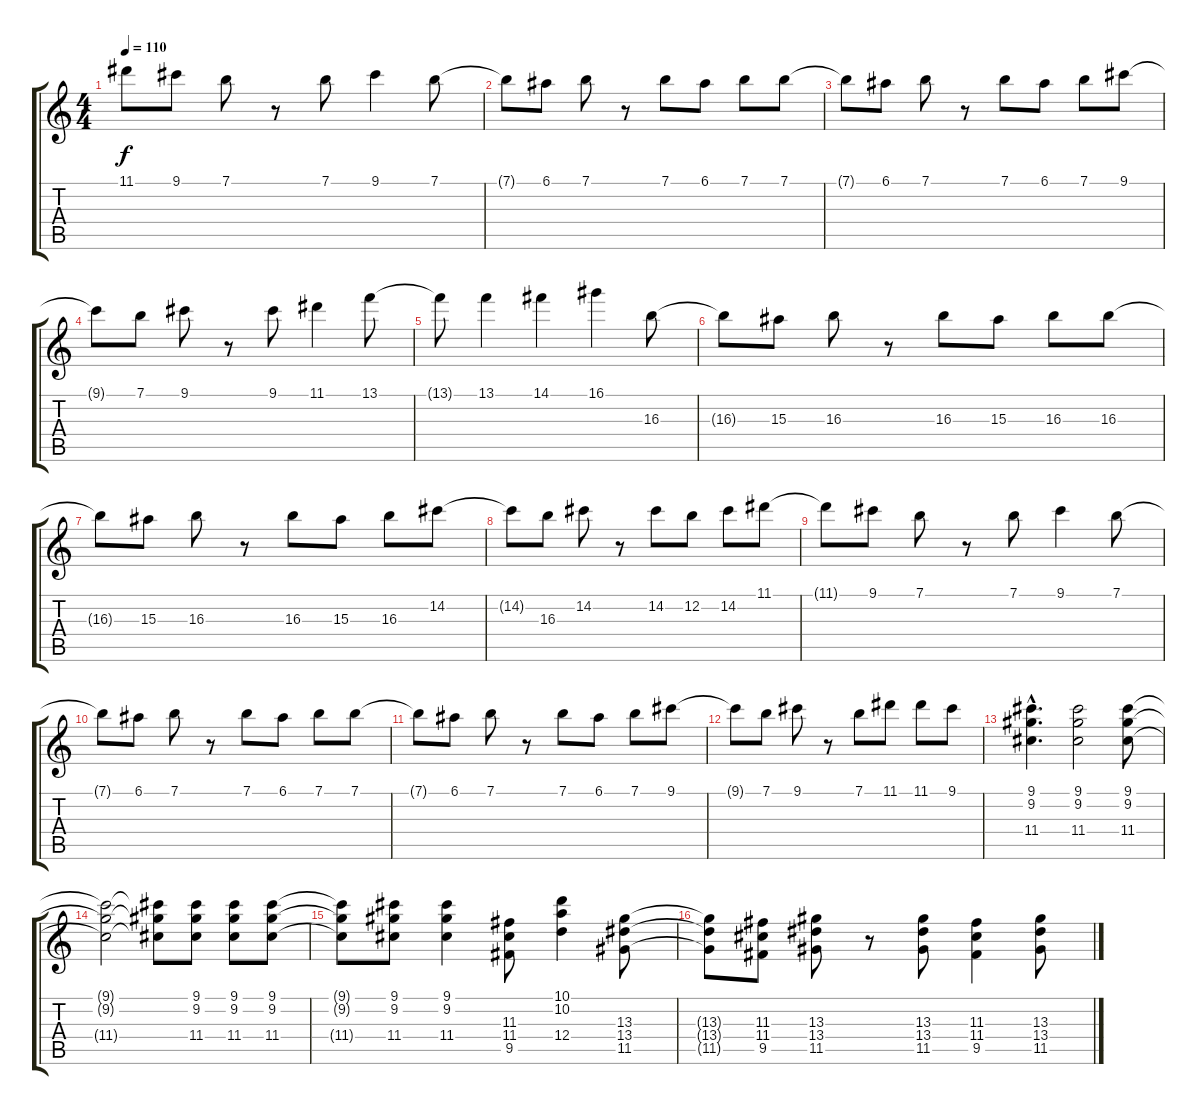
\track "" {instrument overdrivenguitar}
\staff {score tabs}
\tuning (E4 B3 G3 D3 A2 E2) {hide}
\ts (4 4)
\tempo 110
\clef g2
\ks c
11.1{t}.8{dy f} 9.1.8 7.1.8 r.8 7.1.8 9.1.4 7.1.8 |
7.1{t}.8 6.1.8 7.1.8 r.8 7.1.8 6.1.8 7.1.8 7.1.8 |
7.1{t}.8 6.1.8 7.1.8 r.8 7.1.8 6.1.8 7.1.8 9.1.8 |
9.1{t}.8 7.1.8 9.1.8 r.8 9.1.8 11.1.4 13.1.8 |
13.1{t}.8 13.1.4 14.1.4 16.1.4 16.3.8 |
16.3{t}.8 15.3.8 16.3.8 r.8 16.3.8 15.3.8 16.3.8 16.3.8 |
16.3{t}.8 15.3.8 16.3.8 r.8 16.3.8 15.3.8 16.3.8 14.2.8 |
14.2{t}.8 16.3.8 14.2.8 r.8 14.2.8 12.2.8 14.2.8 11.1.8 |
11.1{t}.8 9.1.8 7.1.8 r.8 7.1.8 9.1.4 7.1.8 |
7.1{t}.8 6.1.8 7.1.8 r.8 7.1.8 6.1.8 7.1.8 7.1.8 |
7.1{t}.8 6.1.8 7.1.8 r.8 7.1.8 6.1.8 7.1.8 9.1.8 |
9.1{t}.8 7.1.8 9.1.8 r.8 7.1.8 11.1.8 11.1.8 9.1.8 |
(9.1{hac} 9.2{hac} 11.4{hac}).4{d} (9.1 9.2 11.4).2 (9.1 9.2 11.4).8 |
(9.1{t} 9.2{t} 11.4{t}).2 (9.1{t} 9.2{t} 11.4{t}).8 (9.1 9.2 11.4).8 (9.1 9.2 11.4).8 (9.1 9.2 11.4).8 |
(9.1{t} 9.2{t} 11.4{t}).8 (9.1 9.2 11.4).8 (9.1 9.2 11.4).4 (11.3 11.4 9.5).8 (10.1 10.2 12.4).4 (13.3 13.4 11.5).8 |
(13.3{t} 13.4{t} 11.5{t}).8 (11.3 11.4 9.5).8 (13.3 13.4 11.5).8 r.8 (13.3 13.4 11.5).8 (11.3 11.4 9.5).4 (13.3 13.4 11.5).8
